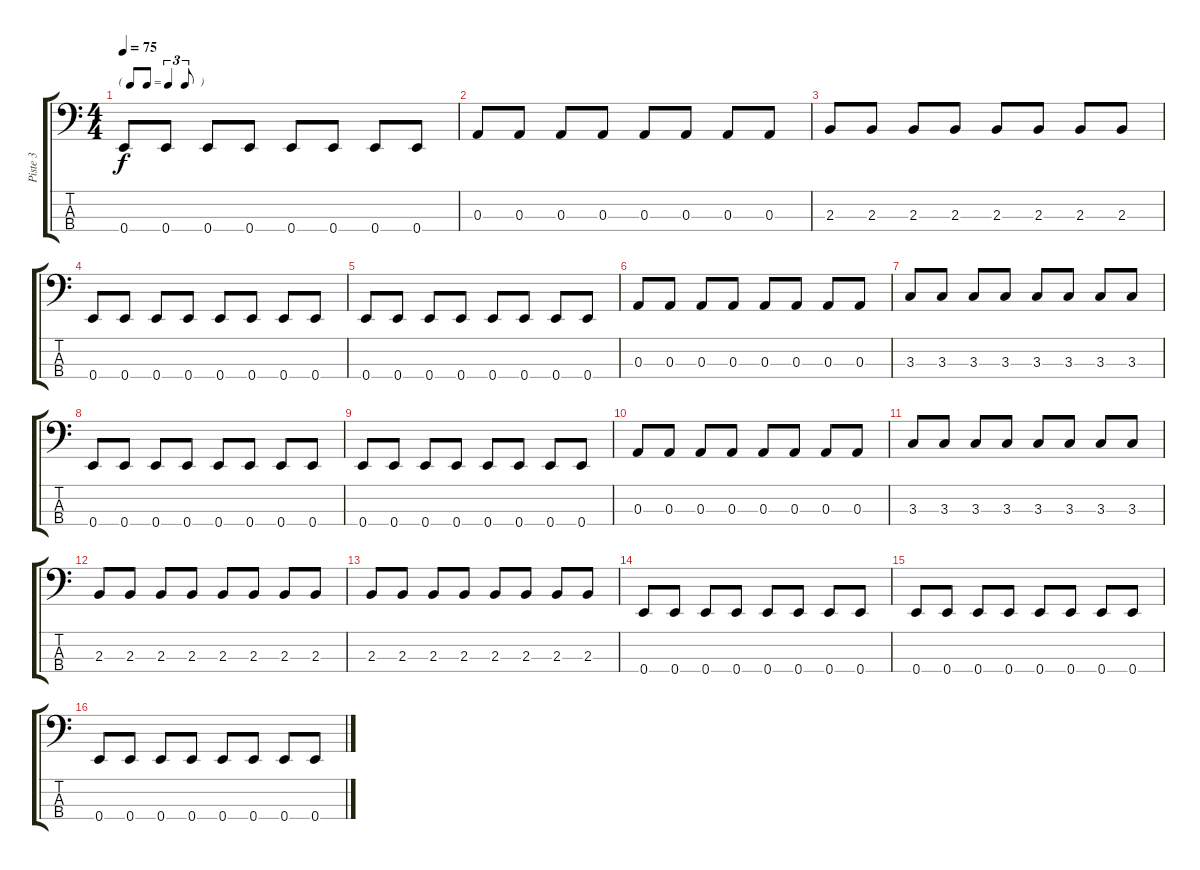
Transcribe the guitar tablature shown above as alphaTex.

\track ("Piste 3" "Piste 3") {instrument electricbassfinger}
\staff {score tabs}
\tuning (G2 D2 A1 E1) {hide}
\ts (4 4)
\tf triplet8th
\tempo 75
\clef f4
\ks c
0.4.8{dy f} 0.4.8 0.4.8 0.4.8 0.4.8 0.4.8 0.4.8 0.4.8 |
0.3.8 0.3.8 0.3.8 0.3.8 0.3.8 0.3.8 0.3.8 0.3.8 |
2.3.8 2.3.8 2.3.8 2.3.8 2.3.8 2.3.8 2.3.8 2.3.8 |
0.4.8 0.4.8 0.4.8 0.4.8 0.4.8 0.4.8 0.4.8 0.4.8 |
0.4.8 0.4.8 0.4.8 0.4.8 0.4.8 0.4.8 0.4.8 0.4.8 |
0.3.8 0.3.8 0.3.8 0.3.8 0.3.8 0.3.8 0.3.8 0.3.8 |
3.3.8 3.3.8 3.3.8 3.3.8 3.3.8 3.3.8 3.3.8 3.3.8 |
0.4.8 0.4.8 0.4.8 0.4.8 0.4.8 0.4.8 0.4.8 0.4.8 |
0.4.8 0.4.8 0.4.8 0.4.8 0.4.8 0.4.8 0.4.8 0.4.8 |
0.3.8 0.3.8 0.3.8 0.3.8 0.3.8 0.3.8 0.3.8 0.3.8 |
3.3.8 3.3.8 3.3.8 3.3.8 3.3.8 3.3.8 3.3.8 3.3.8 |
2.3.8 2.3.8 2.3.8 2.3.8 2.3.8 2.3.8 2.3.8 2.3.8 |
2.3.8 2.3.8 2.3.8 2.3.8 2.3.8 2.3.8 2.3.8 2.3.8 |
0.4.8 0.4.8 0.4.8 0.4.8 0.4.8 0.4.8 0.4.8 0.4.8 |
0.4.8 0.4.8 0.4.8 0.4.8 0.4.8 0.4.8 0.4.8 0.4.8 |
0.4.8 0.4.8 0.4.8 0.4.8 0.4.8 0.4.8 0.4.8 0.4.8
